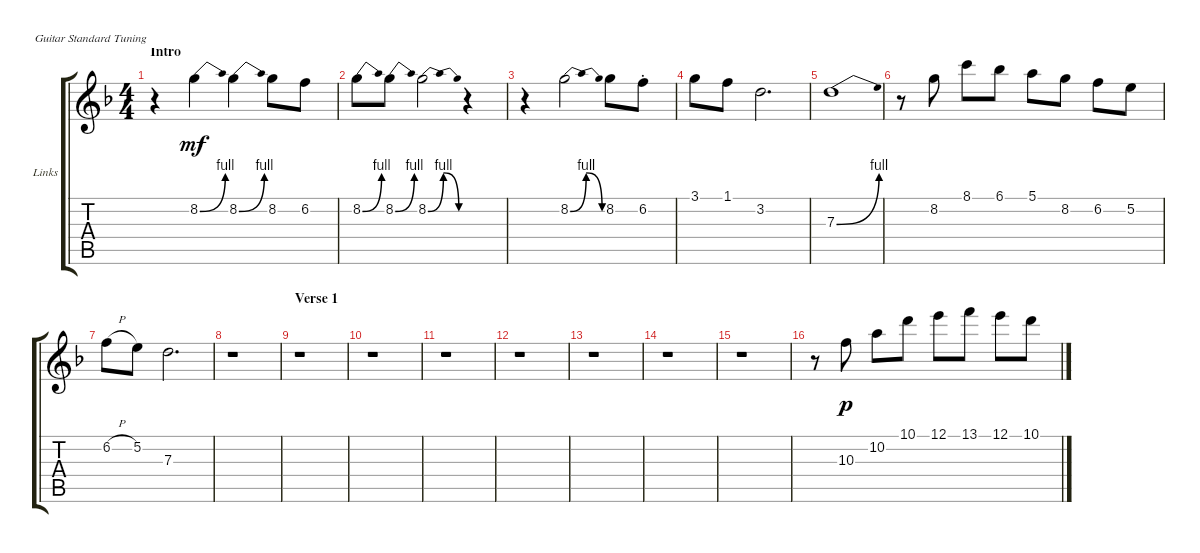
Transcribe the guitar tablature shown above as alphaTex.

\bracketExtendMode groupsimilarinstruments
\firstSystemTrackNameOrientation horizontal
\otherSystemsTrackNameOrientation horizontal
\track ("Solo Clean" "Links") {instrument electricguitarclean}
\staff {score tabs}
\tuning (E4 B3 G3 D3 A2 E2)
\ts (4 4)
\section ("" "Intro")
\tempo (125 hide)
\clef g2
\scale
0.51004
\ks dminor
r.4{dy mf instrument electricguitarclean} 8.2{be (bend 0 0 15 4)}.4 8.2{be (bend 0 0 15 4)}.4 8.2.8 6.2.8 |
\scale
0.24498 8.2{be (bend 0 0 15 4)}.8 8.2{be (bend 0 0 15 4)}.8 8.2{be (bendrelease 0 0 10.2 4 41.4 4 55.199999999999996 0)}.2 r.4 |
\scale
0.24498 r.4 8.2{be (bendrelease 0 0 18 4 30.599999999999998 4 45 0)}.2 8.2.8 6.2{st}.8 |
\scale
0.333333 3.1.8 1.1.8 3.2.2{d} |
\scale
0.333333 7.3{be (bend 0 0 29.4 4)}.1 |
\scale
0.333333 r.8 8.2.8 8.1.8 6.1.8 5.1.8 8.2.8 6.2.8 5.2.8 |
\scale
0.333333 6.2{h}.8 5.2.8 7.3.2{d} |
\scale
0.333333 r.1 |
\section ("" "Verse 1")
\scale
0.333333 r.1 |
\scale
0.333333 r.1 |
\scale
0.333333 r.1 |
\scale
0.333333 r.1 |
\scale
0.333333 r.1 |
\scale
0.333333 r.1 |
\scale
0.333333 r.1 |
\scale
0.333333 r.8 10.3.8{dy p} 10.2.8 10.1.8 12.1.8 13.1.8 12.1.8 10.1.8
